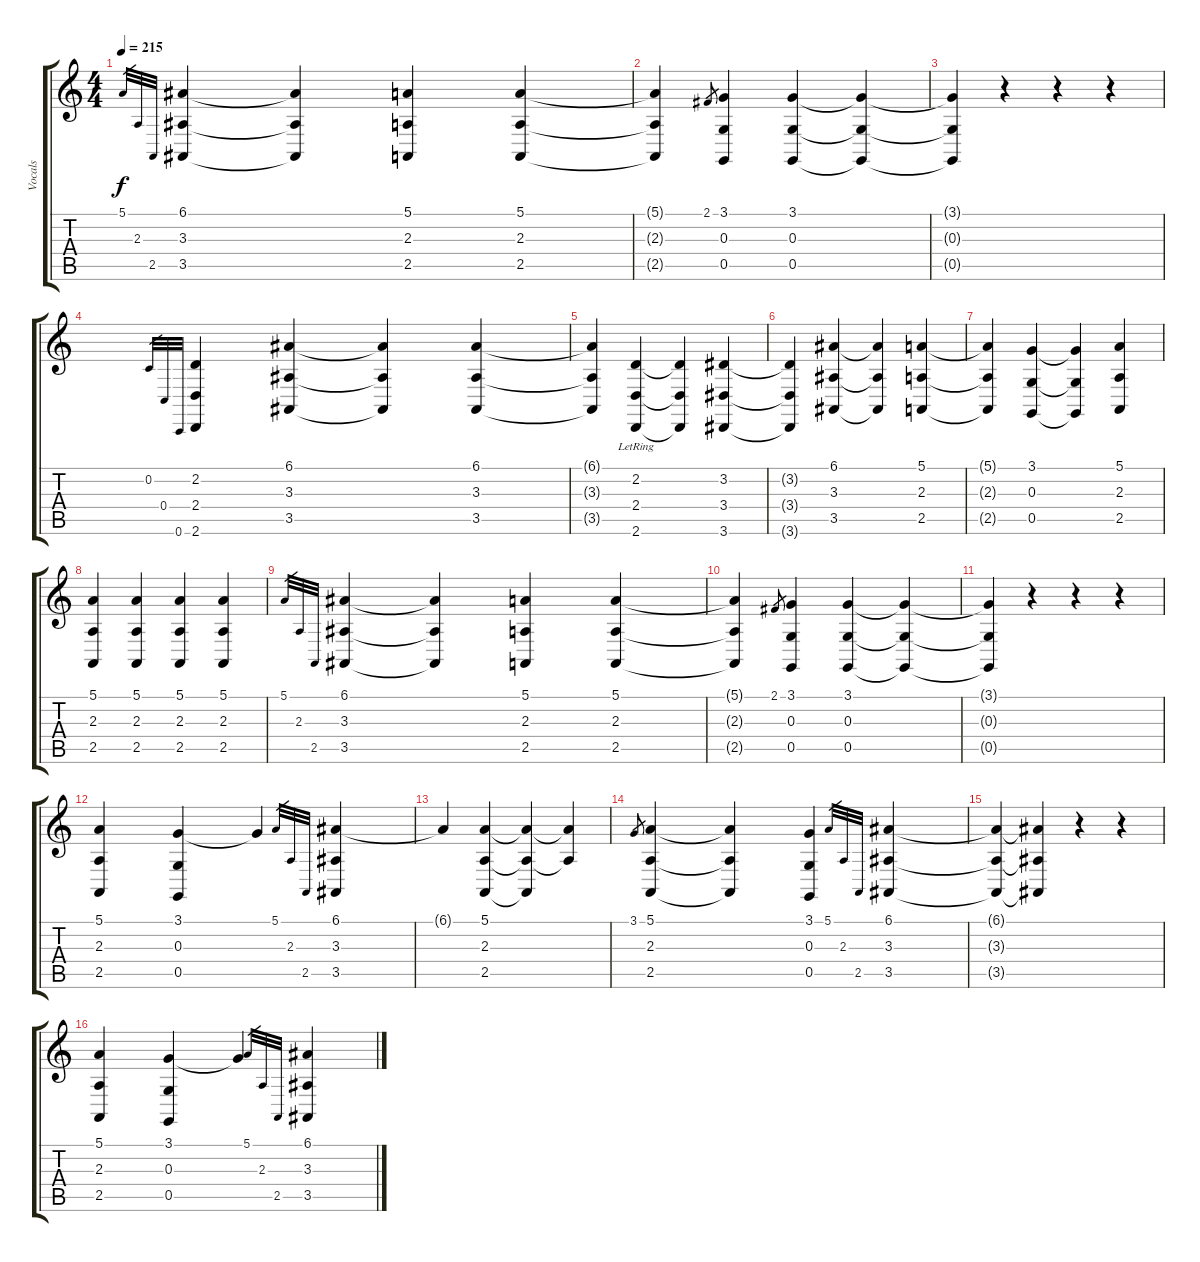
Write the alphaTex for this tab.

\track ("Vocals" "Vocals") {instrument lead6voice}
\staff {score tabs}
\tuning (E4 C4 G3 C3 G2 C2) {hide}
\ts (4 4)
\tempo 215
\clef g2
\ks c
5.1.32{gr dy f} 2.3.32{gr} 2.5.32{gr} (6.1 3.3 3.5).4 (6.1{t} 3.3{t} 3.5{t}).4 (5.1 2.3 2.5).4 (5.1 2.3 2.5).4 |
(5.1{t} 2.3{t} 2.5{t}).4 2.1.8{gr} (3.1 0.3 0.5).4 (3.1 0.3 0.5).4 (3.1{t} 0.3{t} 0.5{t}).4 |
(3.1{t} 0.3{t} 0.5{t}).4 r.4 r.4 r.4 |
0.2.32{gr} 0.4.32{gr} 0.6.32{gr} (2.2 2.4 2.6).4 (6.1 3.3 3.5).4 (6.1{t} 3.3{t} 3.5{t}).4 (6.1 3.3 3.5).4 |
(6.1{t} 3.3{t} 3.5{t}).4 (2.2{lr} 2.4 2.6).4 (2.2{t} 2.4{t} 2.6{t}).4 (3.2 3.4 3.6).4 |
(3.2{t} 3.4{t} 3.6{t}).4 (6.1 3.3 3.5).4 (6.1{t} 3.3{t} 3.5{t}).4 (5.1 2.3 2.5).4 |
(5.1{t} 2.3{t} 2.5{t}).4 (3.1 0.3 0.5).4 (3.1{t} 0.3{t} 0.5{t}).4 (5.1 2.3 2.5).4 |
(5.1 2.3 2.5).4 (5.1 2.3 2.5).4 (5.1 2.3 2.5).4 (5.1 2.3 2.5).4 |
5.1.32{gr} 2.3.32{gr} 2.5.32{gr} (6.1 3.3 3.5).4 (6.1{t} 3.3{t} 3.5{t}).4 (5.1 2.3 2.5).4 (5.1 2.3 2.5).4 |
(5.1{t} 2.3{t} 2.5{t}).4 2.1.8{gr} (3.1 0.3 0.5).4 (3.1 0.3 0.5).4 (3.1{t} 0.3{t} 0.5{t}).4 |
(3.1{t} 0.3{t} 0.5{t}).4 r.4 r.4 r.4 |
(5.1 2.3 2.5).4 (3.1 0.3 0.5).4 3.1{t}.4 5.1.32{gr} 2.3.32{gr} 2.5.32{gr} (6.1 3.3 3.5).4 |
6.1{t}.4 (5.1 2.3 2.5).4 (5.1{t} 2.3{t} 2.5{t}).4 (5.1{t} 2.3{t}).4 |
3.1.8{gr} (5.1 2.3 2.5).4 (5.1{t} 2.3{t} 2.5{t}).4 (3.1 0.3 0.5).4 5.1.32{gr} 2.3.32{gr} 2.5.32{gr} (6.1 3.3 3.5).4 |
(6.1{t} 3.3{t} 3.5{t}).4 (6.1{t} 3.3{t} 3.5{t}).4 r.4 r.4 |
(5.1 2.3 2.5).4 (3.1 0.3 0.5).4 3.1{t}.4 5.1.32{gr} 2.3.32{gr} 2.5.32{gr} (6.1 3.3 3.5).4
